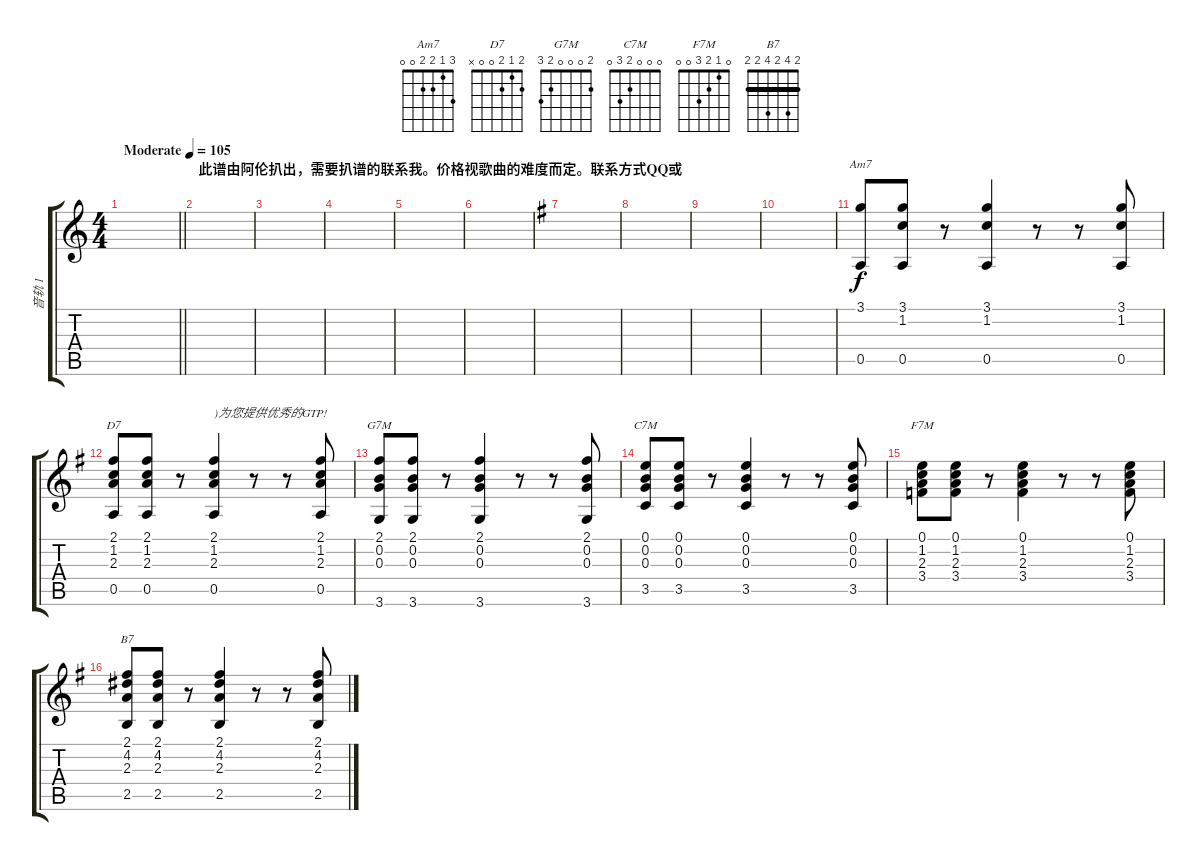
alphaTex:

\track ("音轨 1" "音轨 1") {instrument electricguitarjazz}
\staff {score tabs}
\tuning (E4 B3 G3 D3 A2 E2) {hide}
\chord ("Am7" 3 1 2 2 0 0)
\chord ("D7" 2 1 2 0 0 x)
\chord ("G7M" 2 0 0 0 2 3)
\chord ("C7M" 0 0 0 2 3 0)
\chord ("F7M" 0 1 2 3 0 0)
\chord ("B7" 2 4 2 4 2 2) {barre 2}
\ts (4 4)
\tempo (105 "Moderate")
\clef g2
\barLineRight lightlight
\ks c
|
\section ("" "此谱由阿伦扒出，需要扒谱的联系我。价格视歌曲的难度而定。联系方式QQ或")
|
|
|
|
|
\ks g
|
|
|
|
(3.1 0.5).8{ch "Am7"} (3.1 1.2 0.5).8 r.8 (3.1 1.2 0.5).4 r.8 r.8 (3.1 1.2 0.5).8 |
(2.1 1.2 2.3 0.5).8{ch "D7"} (2.1 1.2 2.3 0.5).8 r.8 (2.1 1.2 2.3 0.5).4{txt ")为您提供优秀的GTP!"} r.8 r.8 (2.1 1.2 2.3 0.5).8 |
(2.1 0.2 0.3 3.6).8{ch "G7M"} (2.1 0.2 0.3 3.6).8 r.8 (2.1 0.2 0.3 3.6).4 r.8 r.8 (2.1 0.2 0.3 3.6).8 |
(0.1 0.2 0.3 3.5).8{ch "C7M"} (0.1 0.2 0.3 3.5).8 r.8 (0.1 0.2 0.3 3.5).4 r.8 r.8 (0.1 0.2 0.3 3.5).8 |
(0.1 1.2 2.3 3.4).8{ch "F7M"} (0.1 1.2 2.3 3.4).8 r.8 (0.1 1.2 2.3 3.4).4 r.8 r.8 (0.1 1.2 2.3 3.4).8 |
(2.1 4.2 2.3 2.5).8{ch "B7"} (2.1 4.2 2.3 2.5).8 r.8 (2.1 4.2 2.3 2.5).4 r.8 r.8 (2.1 4.2 2.3 2.5).8
